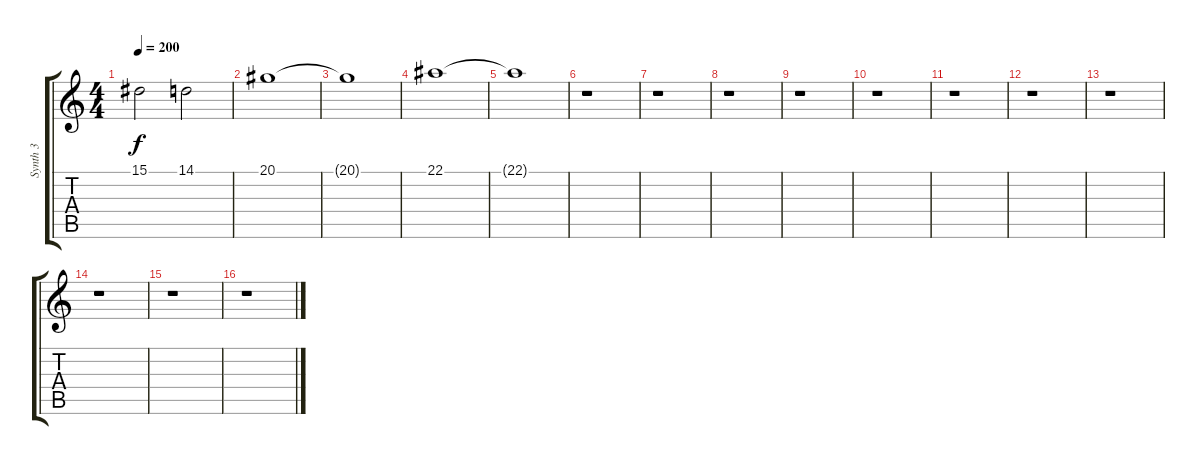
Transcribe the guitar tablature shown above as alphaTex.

\track ("Synth 3" "Synth 3") {instrument synthstrings1}
\staff {score tabs}
\tuning (C4 G3 Eb3 Bb2 F2 C2) {hide}
\ts (4 4)
\tempo 200
\clef g2
\ks c
15.1.2{dy f} 14.1.2 |
20.1.1 |
20.1{t}.1 |
22.1.1 |
22.1{t}.1 |
r.1 |
r.1 |
r.1 |
r.1 |
r.1 |
r.1 |
r.1 |
r.1 |
r.1 |
r.1 |
r.1
